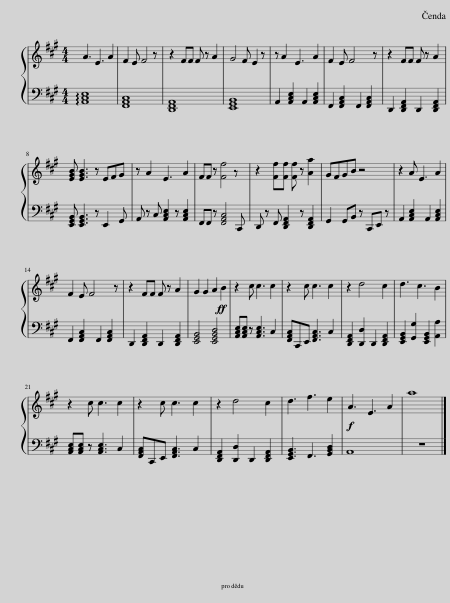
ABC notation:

X:1
%%score { 1 | 2 }
L:1/8
M:4/4
I:linebreak $
K:A
V:1 treble
V:2 bass
V:1
 A3 E3 A2 | F2 E F4 z | z2 FF F z A2 | G4 F E2 z | z A2 E3 A2 | %5
 F2 E F4 z | z2 FF F z A2 |$ [EGB] [EGB]3 z EFG | z A2 E3 A2 | FF z [Ff]4 z | %10
 z2 [Ff][Ff] [Ff] z [Aa]2 | GFGB z4 | z2 A E3 A2 |$ F2 E F4 z | z2 FF F z A2 | %15
 G2 G2 A2!ff! B2 | z2 c c3 c2 | z2 c c3 c2 | z2 d4 c2 | d3 c3 B2 |$ %20
 z2 c c3 c2 | z2 c c3 c2 | z2 d4 c2 | d3 f3 e2 |!f! A3 E3 A2 | %25
 a8 |] %26
V:2
 !arpeggio![A,,C,E,]8 | [F,,A,,C,]8 | [D,,F,,A,,]8 | [E,,G,,B,,]8 | A,,2 [A,,C,E,]2 A,,2 [A,,C,E,]2 | %5
 F,,2 [F,,A,,C,]2 F,,2 [F,,A,,C,]2 | D,,2 [D,,F,,A,,]2 D,,2 [D,,F,,A,,]2 |$ [E,,G,,B,,] [E,,G,,B,,]3 z E,,2 G,, | A,, z C, [A,,C,E,]2 z [A,,C,E,]2 | F,,F,, z [F,,A,,C,]4 C,, | %10
 D,, z F,, [D,,F,,A,,]2 z [D,,F,,A,,]2 | G,,2 G,,B,, z C,,E,, z | A,,2 [A,,C,E,]2 A,,2 [A,,C,E,]2 |$ F,,2 [F,,A,,C,]2 F,,2 [F,,A,,C,]2 | D,,2 [D,,F,,A,,]2 D,,2 [D,,F,,A,,]2 | %15
 [E,,G,,B,,]4 [E,,G,,B,,D,]4 | [A,,C,E,][A,,C,E,] z [A,,C,E,]3 C,2 | [F,,A,,C,]C,,E,, [F,,A,,C,]3 C,2 | [D,,F,,A,,]2 [D,,D,]2 D,,2 [D,,F,,A,,]2 | [E,,G,,B,,]2 [G,,G,]2 [E,,G,,B,,]2 [A,,A,]2 |$ %20
 [A,,C,E,][A,,C,E,] z [A,,C,E,]3 C,2 | [F,,A,,C,]C,,E,, [F,,A,,C,]3 C,2 | [D,,F,,A,,]2 [D,,D,]2 D,,2 [D,,F,,A,,]2 | [E,,G,,B,,]3 F,,3 [G,,B,,D,]2 | A,,8 | %25
 z8 |] %26
